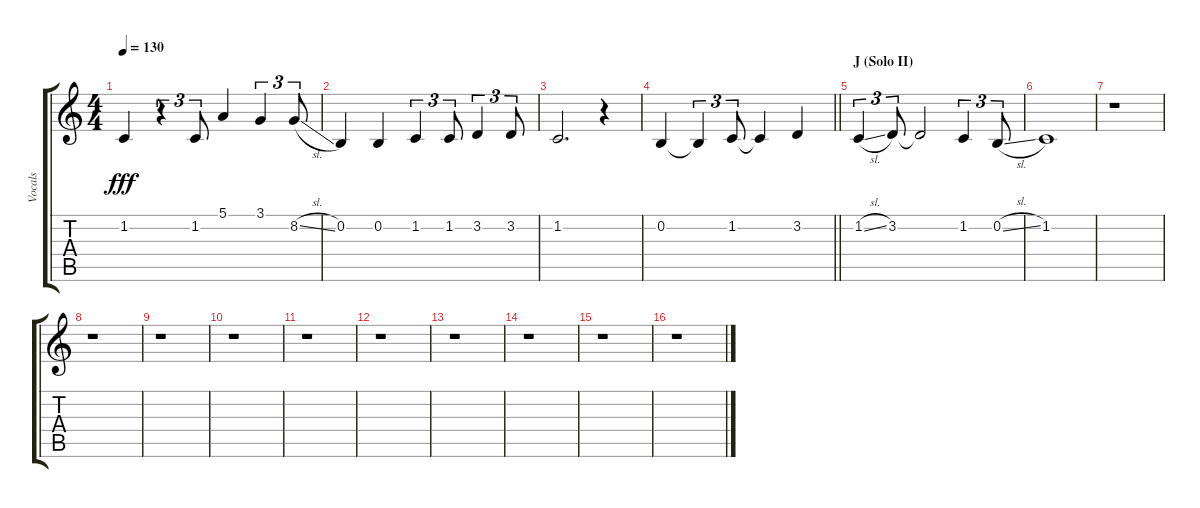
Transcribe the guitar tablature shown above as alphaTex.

\track ("Vocals" "Vocals") {instrument voiceoohs}
\staff {score tabs}
\tuning (E4 B3 G3 D3 A2 E2) {hide}
\ts (4 4)
\tempo 130
\clef g2
\ks c
1.2.4{dy fff} r.4{tu (3 2)} 1.2.8{tu (3 2)} 5.1.4 3.1.4{tu (3 2)} 8.2{sl}.8{tu (3 2)} |
0.2.4 0.2.4 1.2.4{tu (3 2)} 1.2.8{tu (3 2)} 3.2.4{tu (3 2)} 3.2.8{tu (3 2)} |
1.2.2{d} r.4 |
\barLineRight lightlight
0.2.4 0.2{t}.4{tu (3 2)} 1.2.8{tu (3 2)} 1.2{t}.4 3.2.4 |
\section ("" "J (Solo II)")
1.2{sl}.4{tu (3 2)} 3.2.8{tu (3 2)} 3.2{t}.2 1.2.4{tu (3 2)} 0.2{sl}.8{tu (3 2)} |
1.2.1 |
r.1 |
r.1 |
r.1 |
r.1 |
r.1 |
r.1 |
r.1 |
r.1 |
r.1 |
r.1
